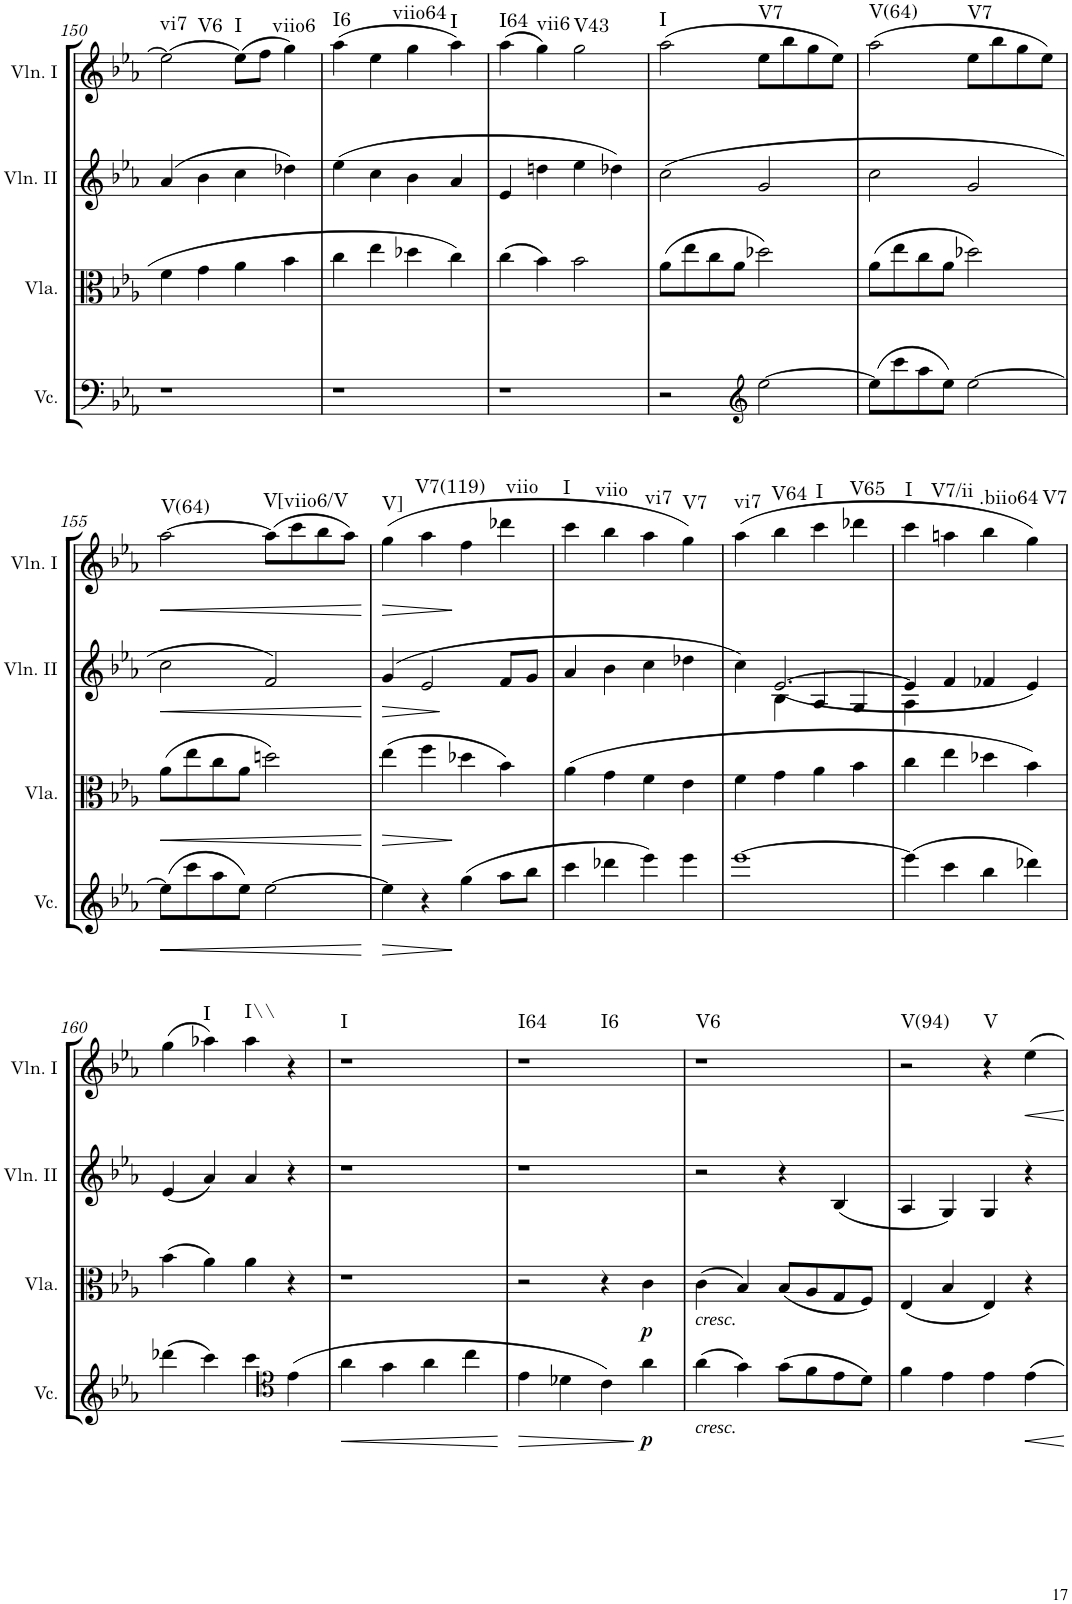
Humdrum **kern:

**kern	**dynam	**kern	**dynam	**kern	**dynam	**kern	**dynam	**harte
*part4	*part4	*part3	*part3	*part2	*part2	*part1	*part1	*part1
*staff4	*staff4	*staff3	*staff3	*staff2	*staff2	*staff1	*staff1	*
*I"Violoncello	*	*I"Viola	*	*I"Violin II	*	*I"Violin I	*	*
*I'Vc.	*	*I'Vla.	*	*I'Vln. II	*	*I'Vln. I	*	*
!!LO:PB:g=z
*clefF4	*	*clefC3	*	*clefG2	*	*clefG2	*	*
*k[b-e-a-]	*	*k[b-e-a-]	*	*k[b-e-a-]	*	*k[b-e-a-]	*	*
*M2/2	*	*M2/2	*	*M2/2	*	*M2/2	*	*
*met(c|)	*	*met(c|)	*	*met(c|)	*	*met(c|)	*	*
=150	=150	=150	=150	=150	=150	=150	=150	=150
!	!	!	!	!	!	!	!	!LO:H:n=1:kt=vi7
!	!	!	!	!	!	!	!	!LO:H:n=2:kt=V6
1r	.	4f\	.	(4a-/	.	(2ee-\]	.	N N
.	.	4g\	.	4b-\	.	.	.	.
!	!	!	!	!	!	!	!	!LO:H:kt=I
.	.	4a-\	.	4cc\	.	(8ee-\L)	.	N
.	.	.	.	.	.	8ff\J	.	.
!	!	!	!	!	!	!	!	!LO:H:kt=viio6
.	.	4b-\	.	4dd-X\)	.	4gg\)	.	N
=151	=151	=151	=151	=151	=151	=151	=151	=151
!	!	!	!	!	!	!	!	!LO:H:kt=I6
1r	.	4cc\	.	(4ee-\	.	(4aa-\	.	N
.	.	4ee-\	.	4cc\	.	4ee-\	.	.
!	!	!	!	!	!	!	!	!LO:H:kt=viio64
.	.	4dd-X\	.	4b-\	.	4gg\	.	N
!	!	!	!	!	!	!	!	!LO:H:kt=I
.	.	4cc\	.	4a-/	.	4aa-\)	.	N
=152	=152	=152	=152	=152	=152	=152	=152	=152
!	!	!	!	!	!	!	!	!LO:H:kt=I64
1r	.	(4cc\	.	4e-/	.	(4aa-\	.	N
!	!	!	!	!	!	!	!	!LO:H:kt=vii6
.	.	4b-\)	.	4ddn\	.	4gg\)	.	N
!	!	!	!	!	!	!	!	!LO:H:kt=V43
.	.	2b-\	.	4ee-\	.	2gg\	.	N
.	.	.	.	4dd-X\)	.	.	.	.
=153	=153	=153	=153	=153	=153	=153	=153	=153
!	!	!	!	!	!	!	!	!LO:H:kt=I
2r	.	(8a-\L	.	(2cc\	.	(2aa-\	.	N
.	.	8ee-\	.	.	.	.	.	.
.	.	8cc\	.	.	.	.	.	.
.	.	8a-\J	.	.	.	.	.	.
*clefG2	*	*	*	*	*	*	*	*
!	!	!	!	!	!	!	!	!LO:H:kt=V7
[2ee-\	.	2dd-X\)	.	2g/	.	8ee-\L	.	N
.	.	.	.	.	.	8bb-\	.	.
.	.	.	.	.	.	8gg\	.	.
.	.	.	.	.	.	8ee-\J)	.	.
=154	=154	=154	=154	=154	=154	=154	=154	=154
!	!	!	!	!	!	!	!	!LO:H:kt=V(64)
(8ee-\L]	.	(8a-\L	.	2cc\	.	(2aa-\	.	N
8ccc\	.	8ee-\	.	.	.	.	.	.
8aa-\	.	8cc\	.	.	.	.	.	.
8ee-\J)	.	8a-\J	.	.	.	.	.	.
!	!	!	!	!	!	!	!	!LO:H:kt=V7
[2ee-\	.	2dd-X\)	.	2g/	.	8ee-\L	.	N
.	.	.	.	.	.	8bb-\	.	.
.	.	.	.	.	.	8gg\	.	.
.	.	.	.	.	.	8ee-\J)	.	.
!!LO:LB:g=z
=155	=155	=155	=155	=155	=155	=155	=155	=155
!	!LO:HP:b	!	!LO:HP:b	!	!LO:HP:b	!	!LO:HP:b	!LO:H:kt=V(64)
(8ee-\L]	<	(8a-\L	<	2cc\	<	[2aa-\	<	N
8ccc\	.	8ee-\	.	.	.	.	.	.
8aa-\	.	8cc\	.	.	.	.	.	.
8ee-\J)	.	8a-\J	.	.	.	.	.	.
!	!	!	!	!	!	!	!	!LO:H:kt=V[viio6/V
[2ee-\	.	2ddn\)	.	2f/)	.	(8aa-\L]	.	N
.	.	.	.	.	.	8ccc\	.	.
.	.	.	.	.	.	8bb-\	.	.
.	.	.	.	.	.	8aa-\J)	.	.
.	[	.	[	.	[	.	[	.
=156	=156	=156	=156	=156	=156	=156	=156	=156
!	!LO:HP:b	!	!LO:HP:b	!	!LO:HP:b	!	!LO:HP:b	!LO:H:kt=V]
4ee-\]	>	(4ee-\	>	(4g/	>	(4gg\	>	N
!	!	!	!	!	!	!	!	!LO:H:kt=V7(119)
4r	.	4ff\	.	2e-/	.	4aa-\	.	N
(4gg\	]	4dd-X\	]	.	.	4ff\	]	.
!	!	!	!	!	!	!	!	!LO:H:kt=viio
8aa-\L	.	4b-\)	.	8f/L	]	4ddd-X\	.	N
8bb-\J	.	.	.	8g/J	.	.	.	.
=157	=157	=157	=157	=157	=157	=157	=157	=157
!	!	!	!	!	!	!	!	!LO:H:kt=I
4ccc\	.	(4a-\	.	4a-/	.	4ccc\	.	N
!	!	!	!	!	!	!	!	!LO:H:kt=viio
4ddd-X\	.	4g\	.	4b-\	.	4bb-\	.	N
!	!	!	!	!	!	!	!	!LO:H:kt=vi7
4eee-\)	.	4f\	.	4cc\	.	4aa-\	.	N
!	!	!	!	!	!	!	!	!LO:H:kt=V7
4eee-\	.	4e-\	.	4dd-X\	.	4gg\)	.	N
=158	=158	=158	=158	=158	=158	=158	=158	=158
*	*	*	*	*^	*	*	*	*
!	!	!	!	!	!	!	!	!	!LO:H:kt=vi7
[1eee-	.	4f\	.	4cc\)	4ryy	.	(4aa-\	.	N
!	!	!	!	!	!	!	!	!	!LO:H:kt=V64
.	.	4g\	.	(<[2.e-/	4B-\	.	4bb-\	.	N
!	!	!	!	!	!	!	!	!	!LO:H:kt=I
.	.	4a-\	.	.	4A-/	.	4ccc\	.	N
!	!	!	!	!	!	!	!	!	!LO:H:kt=V65
.	.	4b-\	.	.	4G/	.	4ddd-X\	.	N
=159	=159	=159	=159	=159	=159	=159	=159	=159	=159
!	!	!	!	!	!	!	!	!	!LO:H:kt=I
(4eee-\]	.	4cc\	.	4e-/]	4A-\	.	4ccc\	.	N
!	!	!	!	!	!	!	!	!	!LO:H:kt=V7/ii
4ccc\	.	4ee-\	.	4f/	2.ryy	.	4aan\	.	N
!	!	!	!	!	!	!	!	!	!LO:H:kt=.biio64
4bb-\	.	4dd-X\	.	4f-X/	.	.	4bb-\	.	N
!	!	!	!	!	!	!	!	!	!LO:H:kt=V7
4ddd-X\)	.	4b-\)	.	4e-/)	.	.	4gg\)	.	N
*	*	*	*	*v	*v	*	*	*	*
!!LO:LB:g=z
=160	=160	=160	=160	=160	=160	=160	=160	=160
(4ddd-X\	.	(4b-\	.	(4e-/	.	(4gg\	.	.
!	!	!	!	!	!	!	!	!LO:H:kt=I
4ccc\)	.	4a-\)	.	4a-/)	.	4aa-X\)	.	N
!	!	!	!	!	!	!	!	!LO:H:kt=I\\
4ccc\	.	4a-\	.	4a-/	.	4aa-\	.	N
*clefC4	*	*	*	*	*	*	*	*
(4e-\	.	4r	.	4r	.	4r	.	.
=161	=161	=161	=161	=161	=161	=161	=161	=161
!	!LO:HP:b	!	!	!	!	!	!	!LO:H:kt=I
4a-\	<	1r	.	1r	.	1r	.	N
4g\	.	.	.	.	.	.	.	.
4a-\	.	.	.	.	.	.	.	.
4cc\	.	.	.	.	.	.	.	.
.	[	.	.	.	.	.	.	.
=162	=162	=162	=162	=162	=162	=162	=162	=162
!	!LO:HP:b	!	!	!	!	!	!	!LO:H:n=1:kt=I64
!	!	!	!	!	!	!	!	!LO:H:n=2:kt=I6
4e-\	>	2r	.	1r	.	1r	.	N N
4d-X\	.	.	.	.	.	.	.	.
4c\)	.	4r	.	.	.	.	.	.
!	!LO:DY:n=1:b	!	!LO:DY:b	!	!	!	!	!
4a-\	] p	4c\	p	.	.	.	.	.
=163	=163	=163	=163	=163	=163	=163	=163	=163
!	!	!LO:TX:b:i:t=cresc.	!	!	!	!	!	!
!LO:TX:b:i:t=cresc.	!	!	!	!	!	!	!	!LO:H:kt=V6
(4a-\	.	(4c\	.	2r	.	1r	.	N
4g\)	.	4B-/)	.	.	.	.	.	.
(8g\L	.	(8B-/L	.	4r	.	.	.	.
8f\	.	8A-/	.	.	.	.	.	.
8e-\	.	8G/	.	(4B-/	.	.	.	.
8d\J)	.	8F/J)	.	.	.	.	.	.
=164	=164	=164	=164	=164	=164	=164	=164	=164
!	!	!	!	!	!	!	!	!LO:H:kt=V(94)
4f\	.	(4E-/	.	4A-/	.	2r	.	N
4e-\	.	4B-/	.	4G/)	.	.	.	.
!	!	!	!	!	!	!	!	!LO:H:kt=V
4e-\	.	4E-/)	.	4G/	.	4r	.	N
4e-\	.	4r	.	4r	.	4ee-\	.	.
=	=	=	=	=	=	=	=	=
*-	*-	*-	*-	*-	*-	*-	*-	*-
